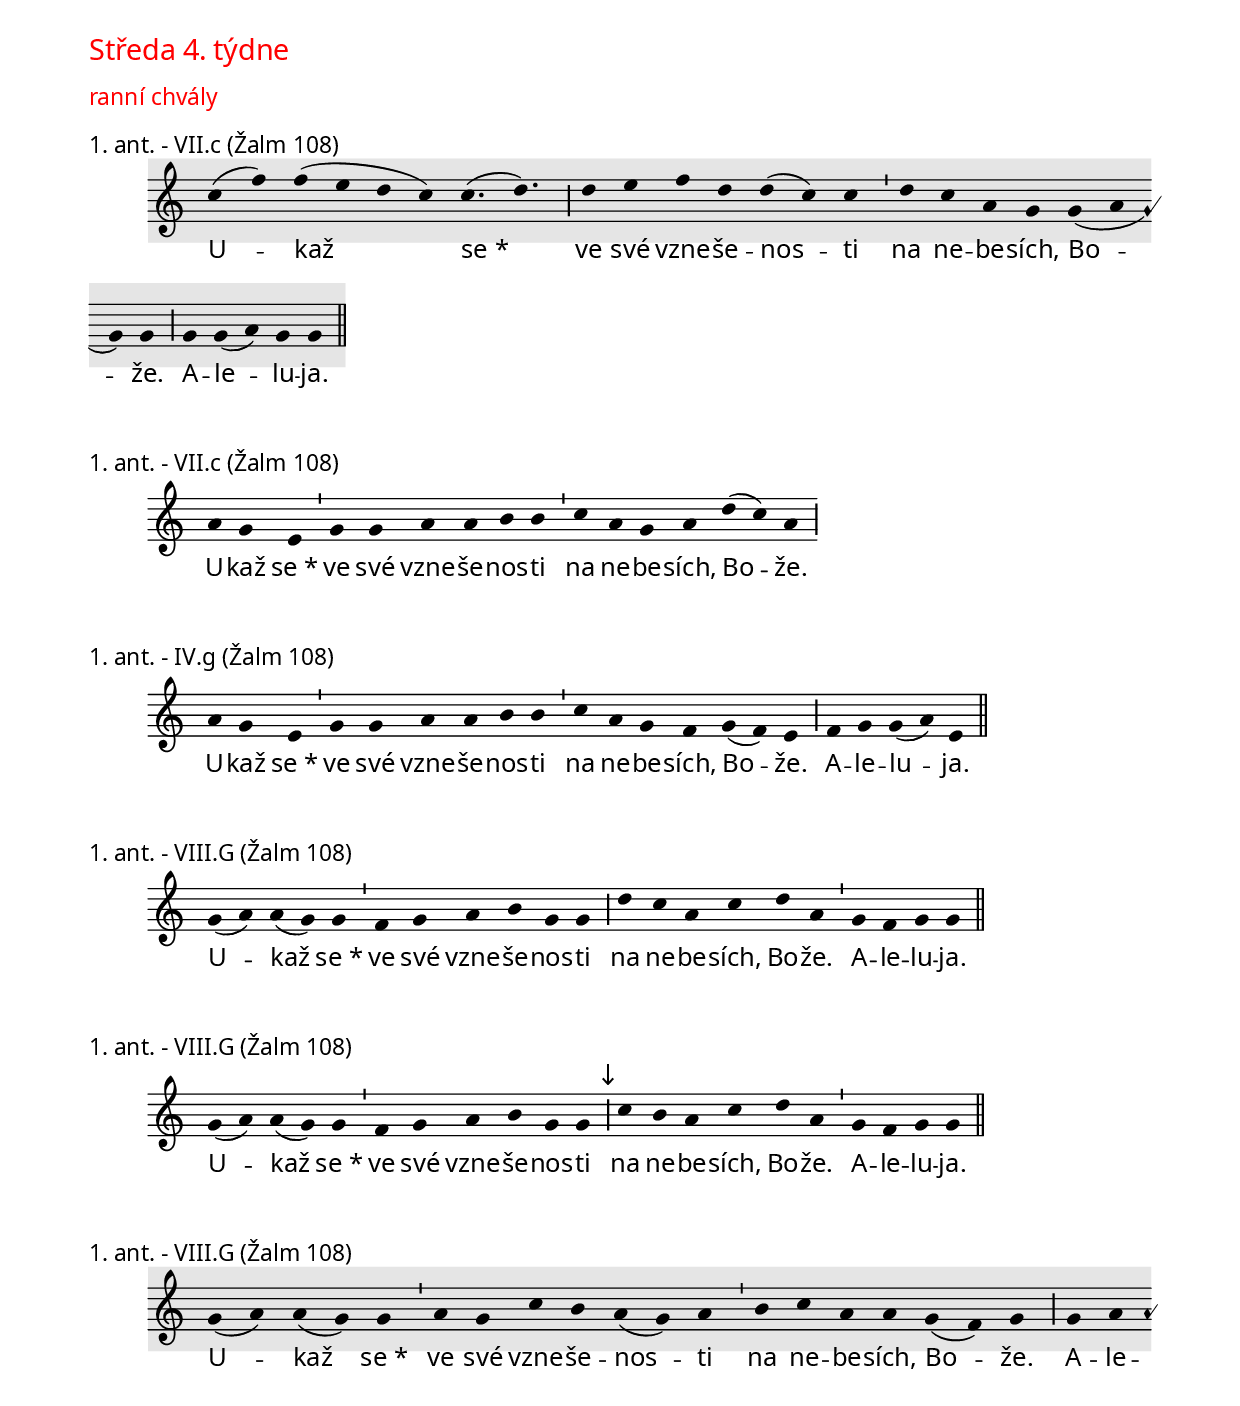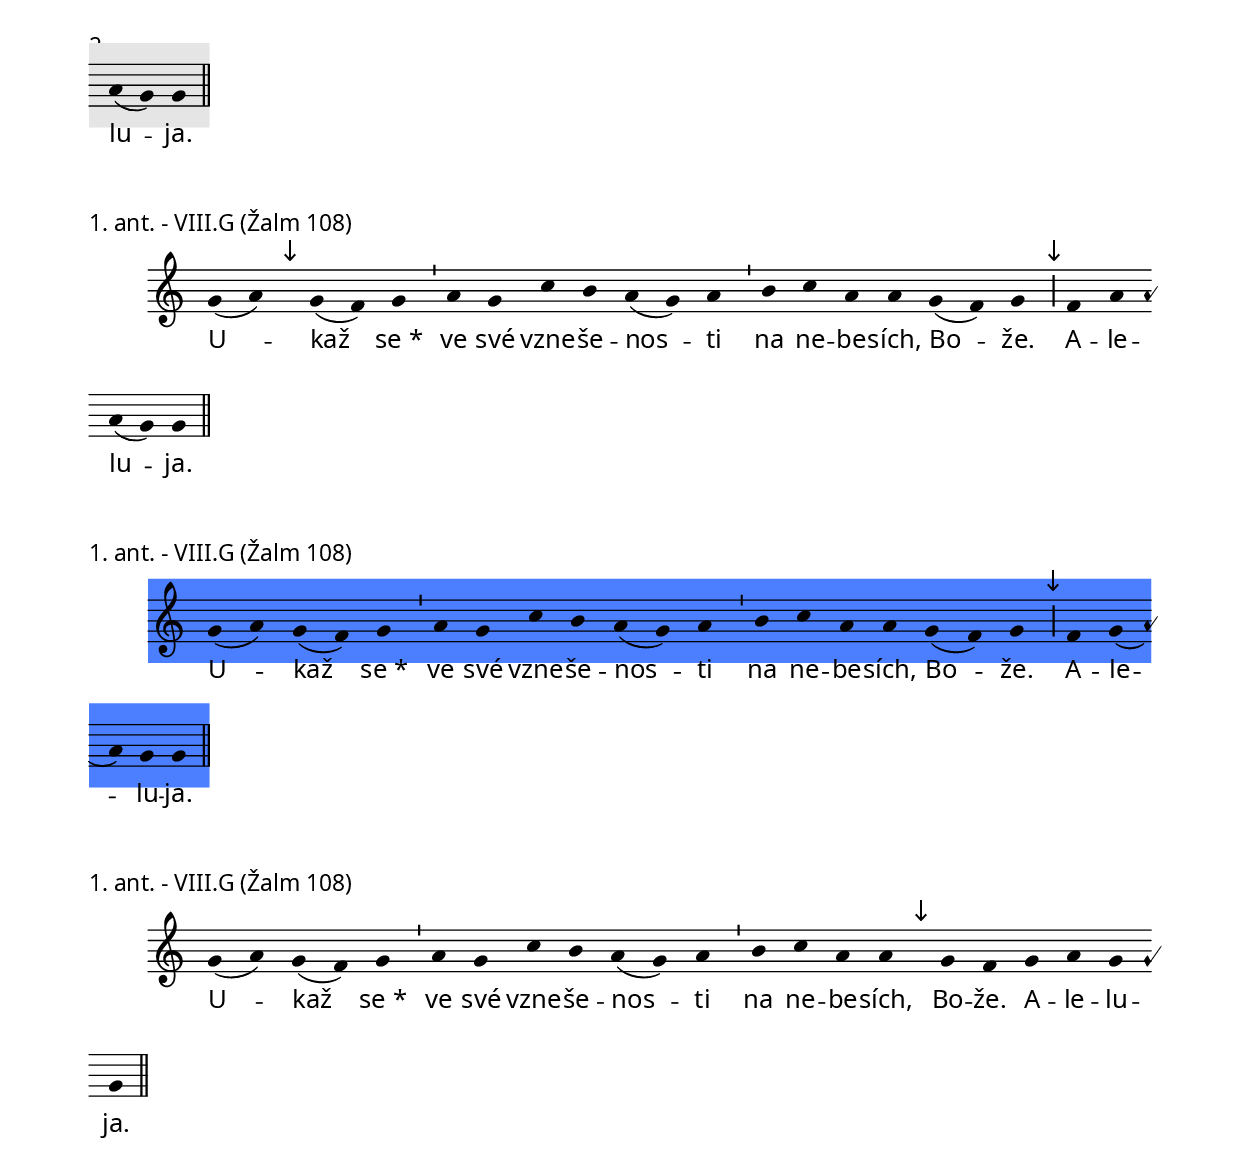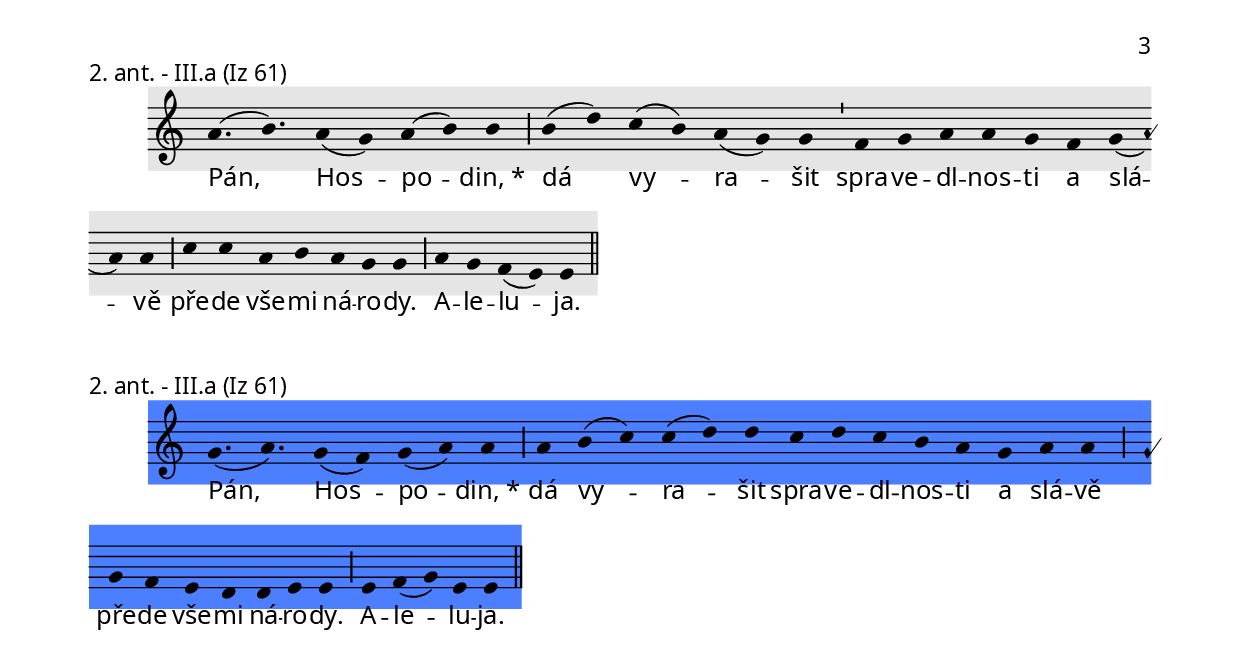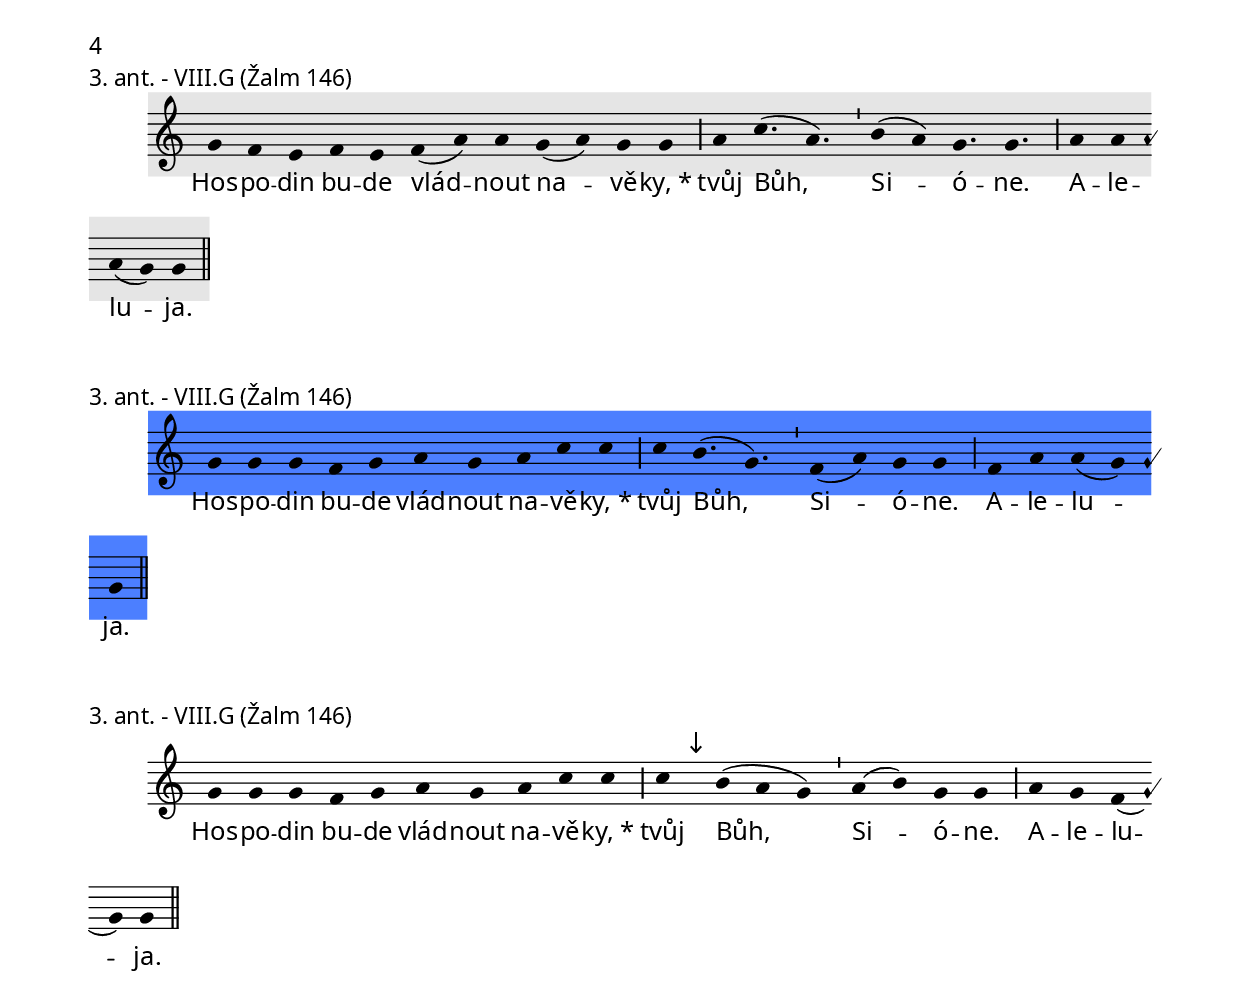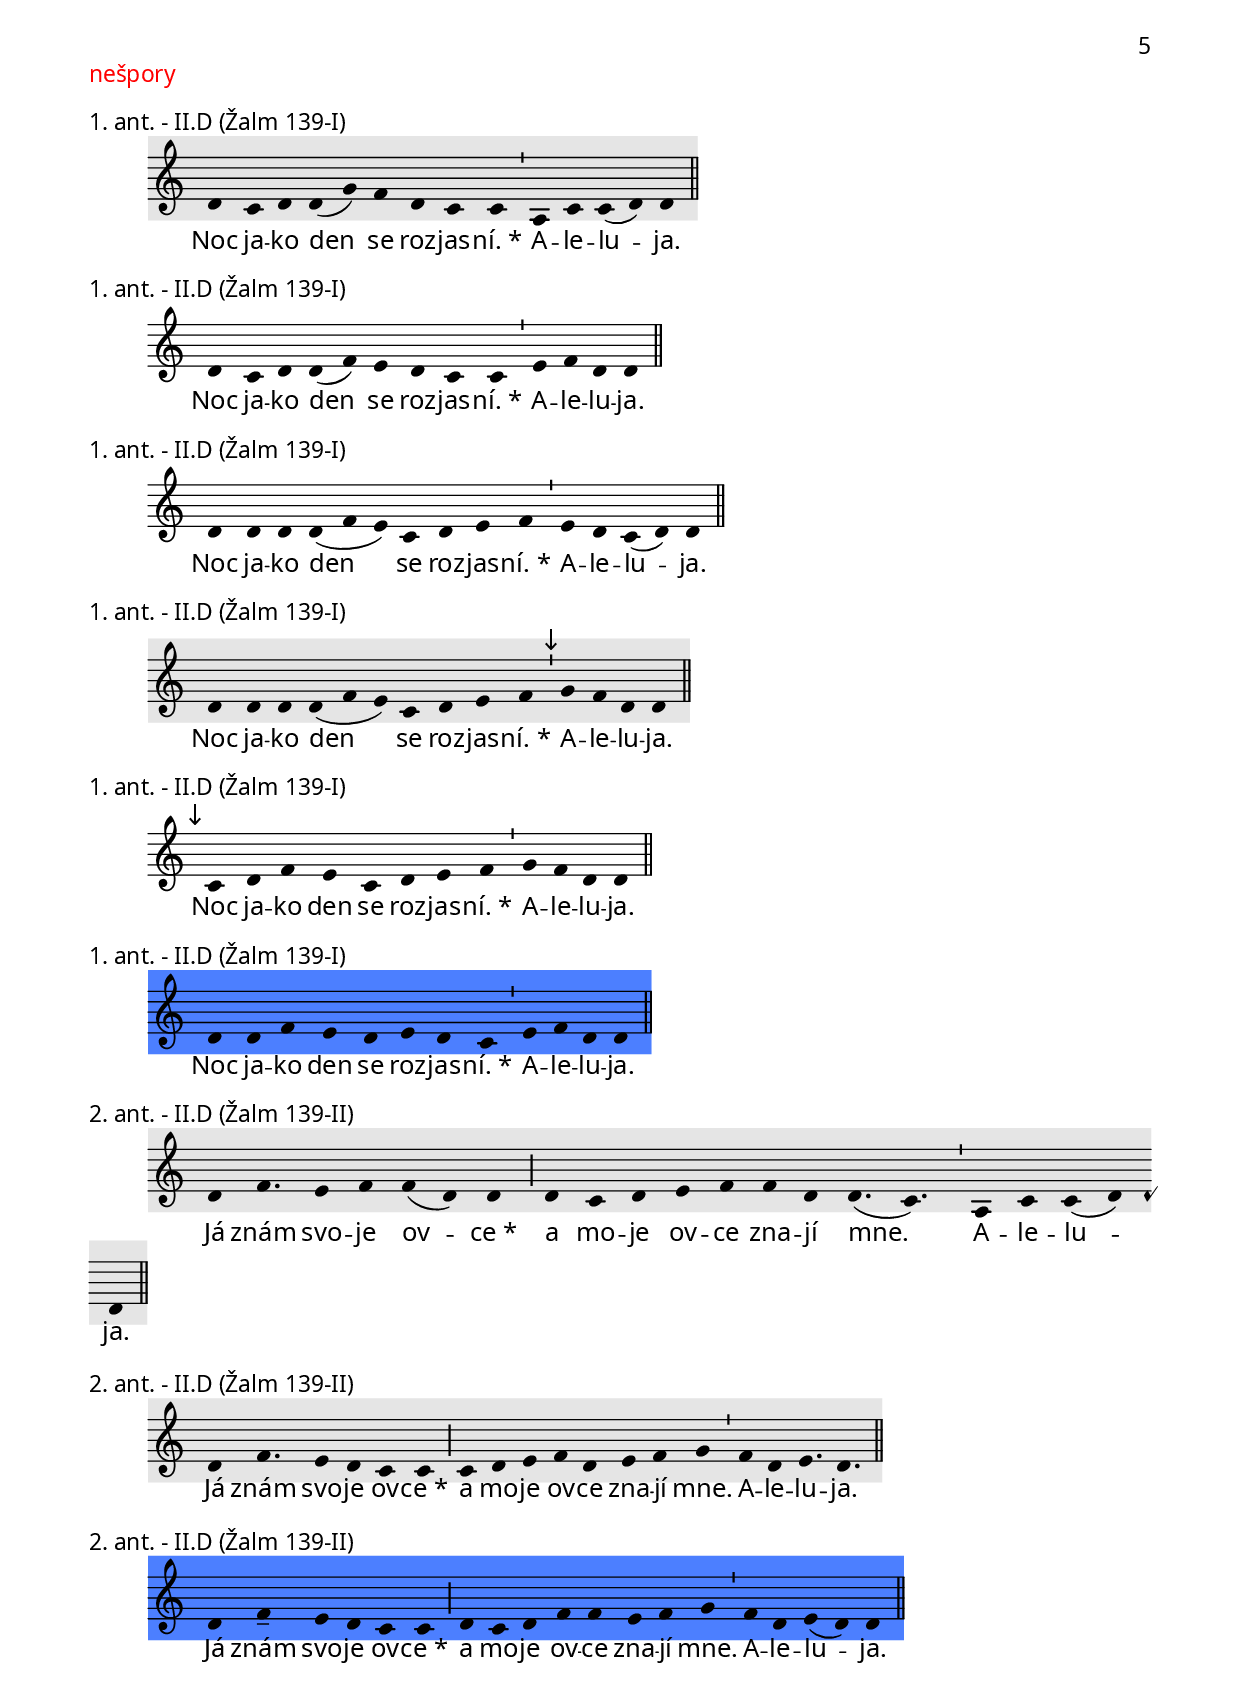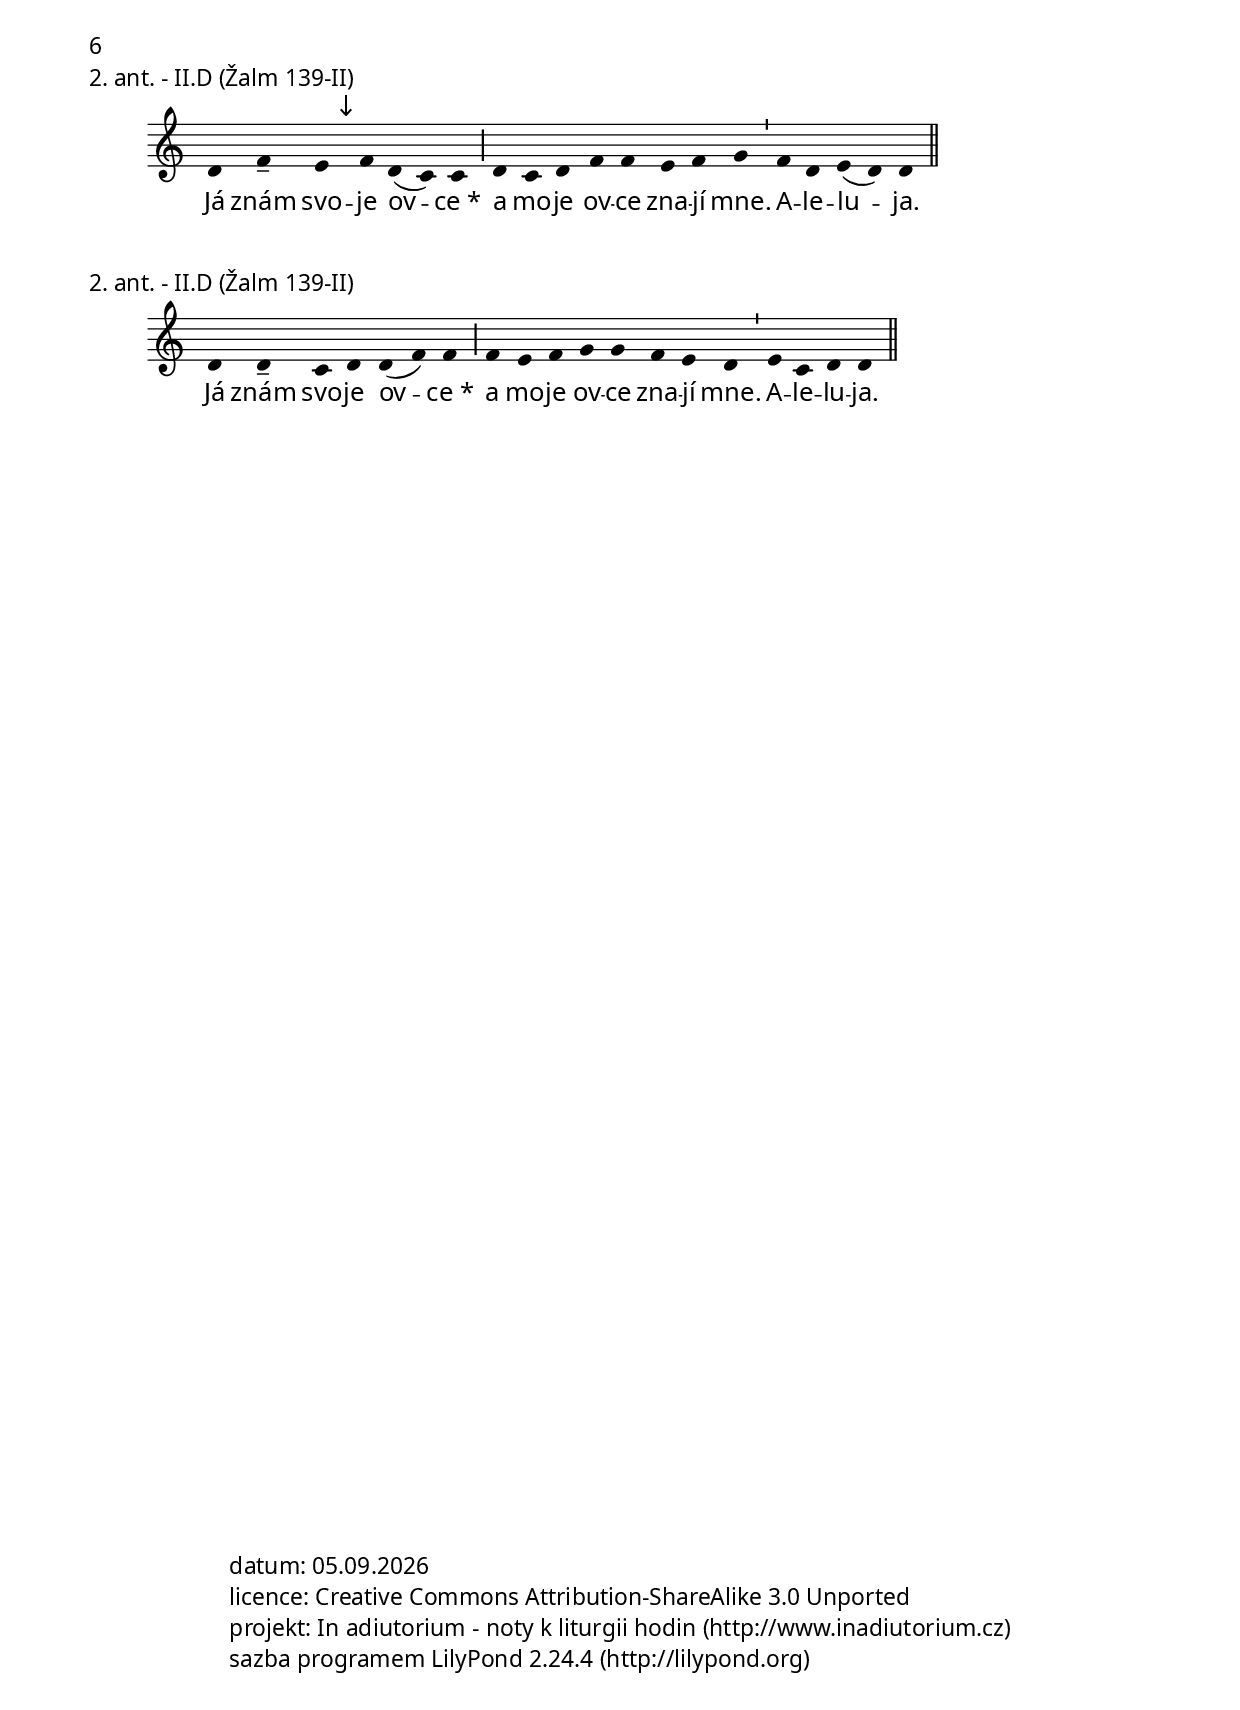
\include "../spolecne.ly"

\markup {\nadpisDen {Středa 4. týdne}}

\markup {\nadpisHodinka {"ranní chvály"}}

\score {
  \relative c'' {
    \zvyraznovacSedy
    \choralniRezim
    c4( f) f( e d c) c4.( d) \barMaior d4 e f d d( c) c \barMin
    d c a g g( a g) g \barMaior g g( a) g g \barFinalis
  }
  \addlyrics {
    U -- kaž se_* ve své vzne -- še -- nos -- ti
    na ne -- be -- sích, Bo -- že.
    A -- le -- lu -- ja.
  }
  \header {
    quid = "1. ant."
    modus = "VII"
    differentia = "c"
    psalmus = "Žalm 108"
    id = "rch-a1"
    placet = "~"
    piece = \markup {\sestavTitulek}
  }
}

\score {
  \relative c'' {
    \choralniRezim
    a4 g e \barMin
    g g a a b b \barMin
    c a g a d( c) a \barMaior
  }
  \addlyrics {
    U -- kaž se_*
    ve své vzne -- še -- nos -- ti
    na ne -- be -- sích, Bo -- že.
    A -- le -- lu -- ja.
  }
  \header {
    quid = "1. ant."
    modus = "VII"
    differentia = "c"
    psalmus = "Žalm 108"
    id = "rch-a1"
    piece = \markup {\sestavTitulek}
  }
}

\score {
  \relative c'' {
    \choralniRezim
    a4 g e \barMin
    g g a a b b \barMin
    c a g f g( f) e \barMaior
    f g g( a) e \barFinalis
  }
  \addlyrics {
    U -- kaž se_*
    ve své vzne -- še -- nos -- ti
    na ne -- be -- sích, Bo -- že.
    A -- le -- lu -- ja.
  }
  \header {
    quid = "1. ant."
    modus = "IV"
    differentia = "g"
    psalmus = "Žalm 108"
    id = "rch-a1"
    piece = \markup {\sestavTitulek}
  }
}

\score {
  \relative c'' {
    \choralniRezim
    g4( a) a( g) g \barMin
    f g a b g g \barMaior
    d' c a c d a \barMin
    g f g g \barFinalis
  }
  \addlyrics {
    U -- kaž se_*
    ve své vzne -- še -- nos -- ti
    na ne -- be -- sích, Bo -- že.
    A -- le -- lu -- ja.
  }
  \header {
    quid = "1. ant."
    modus = "VIII"
    differentia = "G"
    psalmus = "Žalm 108"
    id = "rch-a1"
    piece = \markup {\sestavTitulek}
  }
}

\score {
  \relative c'' {
    \choralniRezim
    g4( a) a( g) g \barMin
    f g a b g g \barMaior
    \mark\sipka c b a c d a \barMin
    g f g g \barFinalis
  }
  \addlyrics {
    U -- kaž se_*
    ve své vzne -- še -- nos -- ti
    na ne -- be -- sích, Bo -- že.
    A -- le -- lu -- ja.
  }
  \header {
    quid = "1. ant."
    modus = "VIII"
    differentia = "G"
    psalmus = "Žalm 108"
    id = "rch-a1"
    piece = \markup {\sestavTitulek}
  }
}

\score {
  \relative c'' {
    \zvyraznovacSedy
    \choralniRezim
    g4( a) a( g) g \barMin
    a g c b a( g) a \barMin
    b c a a g( f) g \barMaior
    g a a( g) g \barFinalis
  }
  \addlyrics {
    U -- kaž se_*
    ve své vzne -- še -- nos -- ti
    na ne -- be -- sích, Bo -- že.
    A -- le -- lu -- ja.
  }
  \header {
    quid = "1. ant."
    modus = "VIII"
    differentia = "G"
    psalmus = "Žalm 108"
    id = "rch-a1"
    piece = \markup {\sestavTitulek}
  }
}

\score {
  \relative c'' {
    \choralniRezim
    g4( a) \mark\sipka g( f) g \barMin
    a g c b a( g) a \barMin
    b c a a g( f) g \barMaior
    \mark\sipka f a a( g) g \barFinalis
  }
  \addlyrics {
    U -- kaž se_*
    ve své vzne -- še -- nos -- ti
    na ne -- be -- sích, Bo -- že.
    A -- le -- lu -- ja.
  }
  \header {
    quid = "1. ant."
    modus = "VIII"
    differentia = "G"
    psalmus = "Žalm 108"
    id = "rch-a1"
    piece = \markup {\sestavTitulek}
  }
}

\score {
  \relative c'' {
    \zvyraznovacModry
    \choralniRezim
    g4( a) g( f) g \barMin
    a g c b a( g) a \barMin
    b c a a g( f) g \barMaior
    \mark\sipka f g( a) g g \barFinalis
  }
  \addlyrics {
    U -- kaž se_*
    ve své vzne -- še -- nos -- ti
    na ne -- be -- sích, Bo -- že.
    A -- le -- lu -- ja.
  }
  \header {
    quid = "1. ant."
    modus = "VIII"
    differentia = "G"
    psalmus = "Žalm 108"
    id = "rch-a1"
    piece = \markup {\sestavTitulek}
  }
}

\score {
  \relative c'' {
    \choralniRezim
    g4( a) g( f) g \barMin
    a g c b a( g) a \barMin
    b c a a \mark\sipka g f
    g a g g \barFinalis
  }
  \addlyrics {
    U -- kaž se_*
    ve své vzne -- še -- nos -- ti
    na ne -- be -- sích, Bo -- že.
    A -- le -- lu -- ja.
  }
  \header {
    quid = "1. ant."
    modus = "VIII"
    differentia = "G"
    psalmus = "Žalm 108"
    id = "rch-a1"
    piece = \markup {\sestavTitulek}
  }
}

\pageBreak

\score {
  \relative c'' {
    \zvyraznovacSedy
    \choralniRezim
    a4.( b) a4( g) a( b) b \barMaior
    b( d) c( b) a( g) g \barMin
    f g a a g f g( a) a \barMaior
    c c a b a g g \barMaior
    a g f( e) e \barFinalis
  }
  \addlyrics {
    Pán, Hos -- po -- din,_*
    dá vy -- ra -- šit
    spra -- ve -- dl -- nos -- ti a slá -- vě
    pře -- de vše -- mi ná -- ro -- dy.
    A -- le -- lu -- ja.
  }
  \header {
    quid = "2. ant."
    modus = "III"
    differentia = "a"
    psalmus = "Iz 61"
    id = "rch-a2"
    piece = \markup {\sestavTitulek}
  }
}

\score {
  \relative c'' {
    \zvyraznovacModry
    \choralniRezim
    g4.( a) g4( f) g( a) a \barMaior
    a b( c) c( d) d c d c b a g a a \barMaior
    g f e d d e e \barMaior
    e f( g) e e \barFinalis
  }
  \addlyrics {
    Pán, Hos -- po -- din,_*
    dá vy -- ra -- šit spra -- ve -- dl -- nos -- ti a slá -- vě
    pře -- de vše -- mi ná -- ro -- dy.
    A -- le -- lu -- ja.
  }
  \header {
    quid = "2. ant."
    modus = "III"
    differentia = "a"
    psalmus = "Iz 61"
    id = "rch-a2"
    piece = \markup {\sestavTitulek}
  }
}

\pageBreak

\score {
  \relative c'' {
    \zvyraznovacSedy
    \choralniRezim
    g4 f e f e f( a) a g( a) g g \barMaior
    a c4.( a) \barMin b4( a) g4. g \barMaior
    a4 a a( g) g \barFinalis
  }
  \addlyrics {
    Hos -- po -- din bu -- de vlád -- nout na -- vě -- ky,_*
    tvůj Bůh, Si -- ó -- ne.
    A -- le -- lu -- ja.
  }
  \header {
    quid = "3. ant."
    modus = "VIII"
    differentia = "G"
    psalmus = "Žalm 146"
    id = "rch-a3"
    piece = \markup {\sestavTitulek}
  }
}

\score {
  \relative c'' {
    \zvyraznovacModry
    \choralniRezim
    g4 g g f g a g a c c \barMaior
    c b4.( g) \barMin f4( a) g g \barMaior
    f a a( g) g \barFinalis
  }
  \addlyrics {
    Hos -- po -- din bu -- de vlád -- nout na -- vě -- ky,_*
    tvůj Bůh, Si -- ó -- ne.
    A -- le -- lu -- ja.
  }
  \header {
    quid = "3. ant."
    modus = "VIII"
    differentia = "G"
    psalmus = "Žalm 146"
    id = "rch-a3"
    piece = \markup {\sestavTitulek}
  }
}

\score {
  \relative c'' {
    \choralniRezim
    g4 g g f g a g a c c \barMaior
    c \mark\sipka b( a g) \barMin a( b) g g \barMaior
    a g f( g) g \barFinalis
  }
  \addlyrics {
    Hos -- po -- din bu -- de vlád -- nout na -- vě -- ky,_*
    tvůj Bůh, Si -- ó -- ne.
    A -- le -- lu -- ja.
  }
  \header {
    quid = "3. ant."
    modus = "VIII"
    differentia = "G"
    psalmus = "Žalm 146"
    id = "rch-a3"
    piece = \markup {\sestavTitulek}
  }
}

\pageBreak

\markup {\nadpisHodinka {"nešpory"}}

\score {
  \relative c' {
    \zvyraznovacSedy
    \choralniRezim
    d4 c d d( g) f d c c \barMin a c c( d) d \barFinalis
  }
  \addlyrics {
    Noc ja -- ko den se roz -- jas -- ní._*
    A -- le -- lu -- ja.
  }
  \header {
    quid = "1. ant."
    modus = "II"
    differentia = "D"
    psalmus = "Žalm 139-I"
    id = "ne-a1"
    placet = "r"
    piece = \markup {\sestavTitulek}
  }
}

\score {
  \relative c' {
    \choralniRezim
    d4 c d d( f) e d c c \barMin
    e f d d \barFinalis
  }
  \addlyrics {
    Noc ja -- ko den se roz -- jas -- ní._*
    A -- le -- lu -- ja.
  }
  \header {
    quid = "1. ant."
    modus = "II"
    differentia = "D"
    psalmus = "Žalm 139-I"
    id = "ne-a1"
    piece = \markup {\sestavTitulek}
  }
}

\score {
  \relative c' {
    \choralniRezim
    d4 d d d( f e) c d e f \barMin
    e d c( d) d \barFinalis
  }
  \addlyrics {
    Noc ja -- ko den se roz -- jas -- ní._*
    A -- le -- lu -- ja.
  }
  \header {
    quid = "1. ant."
    modus = "II"
    differentia = "D"
    psalmus = "Žalm 139-I"
    id = "ne-a1"
    piece = \markup {\sestavTitulek}
  }
}

\score {
  \relative c' {
    \zvyraznovacSedy
    \choralniRezim
    d4 d d d( f e) c d e f \barMin
    \mark\sipka g f d d \barFinalis
  }
  \addlyrics {
    Noc ja -- ko den se roz -- jas -- ní._*
    A -- le -- lu -- ja.
  }
  \header {
    quid = "1. ant."
    modus = "II"
    differentia = "D"
    psalmus = "Žalm 139-I"
    id = "ne-a1"
    piece = \markup {\sestavTitulek}
  }
}

\score {
  \relative c' {
    \choralniRezim
    \mark\sipka c4 d f e c d e f \barMin
    g f d d \barFinalis
  }
  \addlyrics {
    Noc ja -- ko den se roz -- jas -- ní._*
    A -- le -- lu -- ja.
  }
  \header {
    quid = "1. ant."
    modus = "II"
    differentia = "D"
    psalmus = "Žalm 139-I"
    id = "ne-a1"
    piece = \markup {\sestavTitulek}
  }
}

\score {
  \relative c' {
    \zvyraznovacModry
    \choralniRezim
    d4 d f e d e d c \barMin
    e f d d \barFinalis
  }
  \addlyrics {
    Noc ja -- ko den se roz -- jas -- ní._*
    A -- le -- lu -- ja.
  }
  \header {
    quid = "1. ant."
    modus = "II"
    differentia = "D"
    psalmus = "Žalm 139-I"
    id = "ne-a1"
    piece = \markup {\sestavTitulek}
  }
}

\score {
  \relative c' {
    \zvyraznovacSedy
    \choralniRezim
    d f4. e4 f f( d) d \barMaior
    d c d e f f d d4.( c) \barMin
    a4 c c( d) d \barFinalis
  }
  \addlyrics {
    Já znám svo -- je ov -- ce_*
    a mo -- je ov -- ce zna -- jí mne.
    A -- le -- lu -- ja.
  }
  \header {
    quid = "2. ant."
    modus = "II"
    differentia = "D"
    psalmus = "Žalm 139-II"
    id = "ne-a2"
    piece = \markup {\sestavTitulek}
  }
}

\score {
  \relative c' {
    \zvyraznovacSedy
    \choralniRezim
    d f4. e4 d c c \barMaior
    c d e f d e f g \barMin
    f d e4. d \barFinalis
  }
  \addlyrics {
    Já znám svo -- je ov -- ce_*
    a mo -- je ov -- ce zna -- jí mne.
    A -- le -- lu -- ja.
  }
  \header {
    quid = "2. ant."
    modus = "II"
    differentia = "D"
    psalmus = "Žalm 139-II"
    id = "ne-a2"
    piece = \markup {\sestavTitulek}
  }
}

\score {
  \relative c' {
    \zvyraznovacModry
    \choralniRezim
    d4 f-- e d c c \barMaior
    d c d f f e f g \barMin
    f d e( d) d \barFinalis
  }
  \addlyrics {
    Já znám svo -- je ov -- ce_*
    a mo -- je ov -- ce zna -- jí mne.
    A -- le -- lu -- ja.
  }
  \header {
    quid = "2. ant."
    modus = "II"
    differentia = "D"
    psalmus = "Žalm 139-II"
    id = "ne-a2"
    piece = \markup {\sestavTitulek}
  }
}

\score {
  \relative c' {
    \choralniRezim
    d4 f-- e \mark\sipka f d( c) c \barMaior
    d c d f f e f g \barMin
    f d e( d) d \barFinalis
  }
  \addlyrics {
    Já znám svo -- je ov -- ce_*
    a mo -- je ov -- ce zna -- jí mne.
    A -- le -- lu -- ja.
  }
  \header {
    quid = "2. ant."
    modus = "II"
    differentia = "D"
    psalmus = "Žalm 139-II"
    id = "ne-a2"
    piece = \markup {\sestavTitulek}
  }
}

\score {
  \relative c' {
    \choralniRezim
    d4 d-- c d d( f) f \barMaior
    f e f g g f e d \barMin
    e c d d \barFinalis
  }
  \addlyrics {
    Já znám svo -- je ov -- ce_*
    a mo -- je ov -- ce zna -- jí mne.
    A -- le -- lu -- ja.
  }
  \header {
    quid = "2. ant."
    modus = "II"
    differentia = "D"
    psalmus = "Žalm 139-II"
    id = "ne-a2"
    piece = \markup {\sestavTitulek}
  }
}

% \score { \velikTIIstredaNespAntIII }